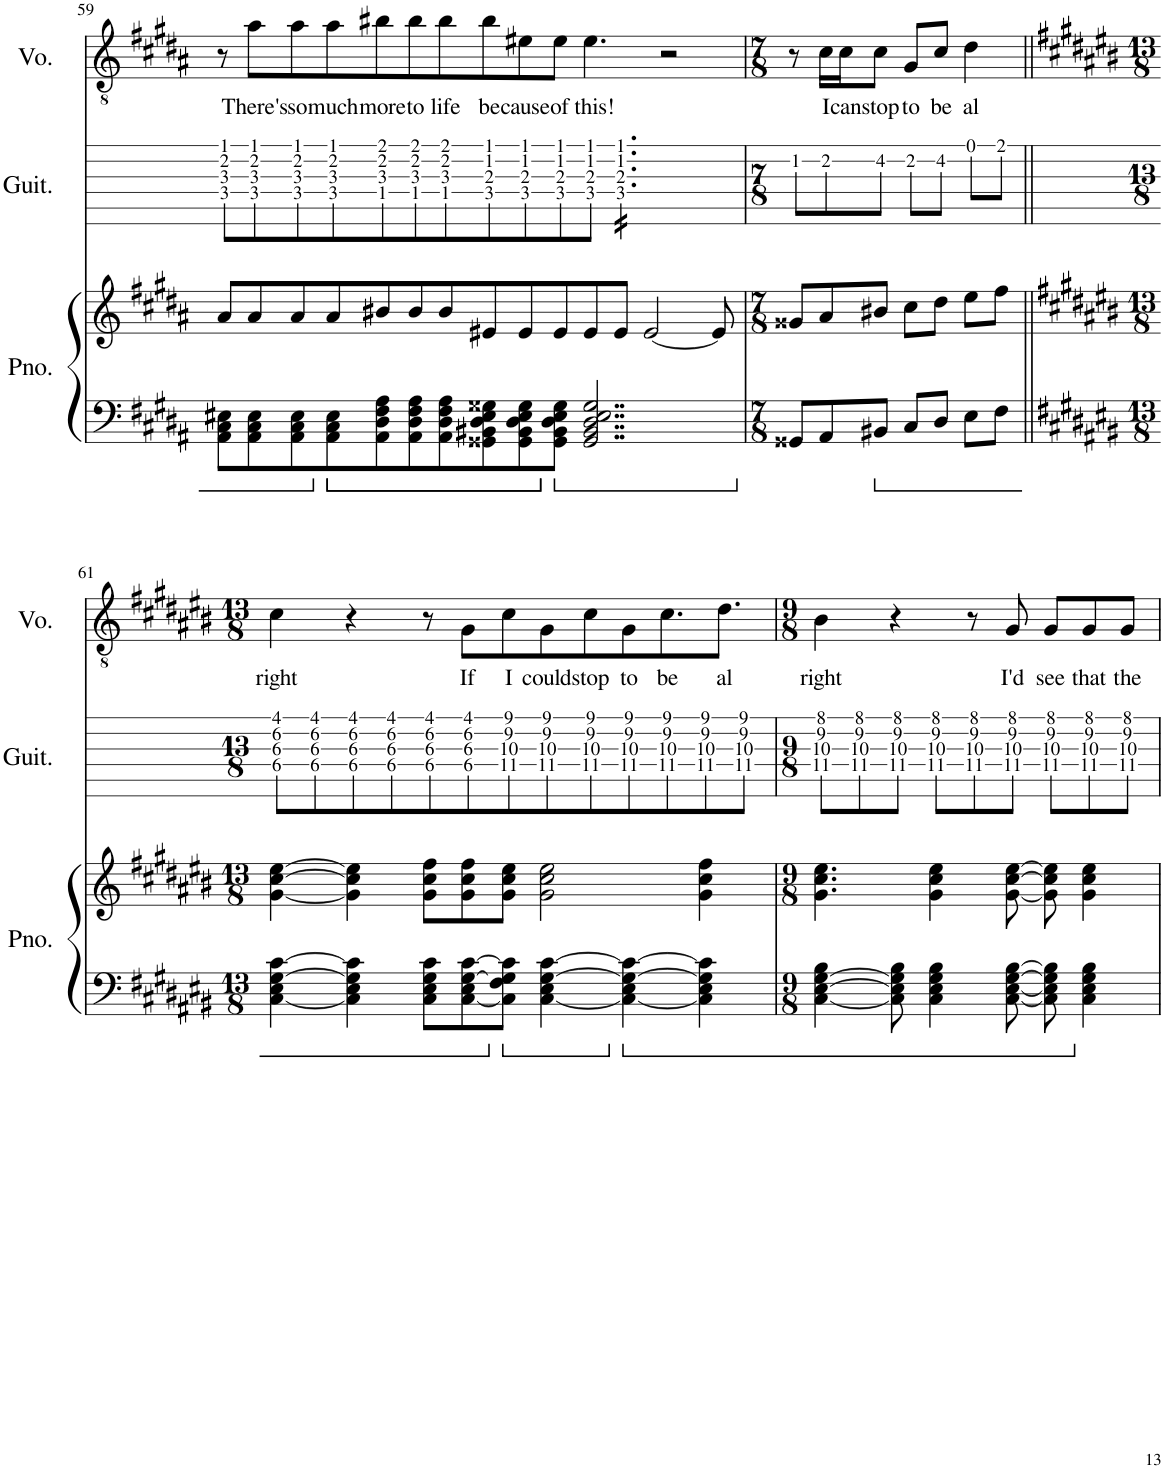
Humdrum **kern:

**kern	**kern	**kern	**kern	**text
*part3	*part3	*part2	*part1	*part1
*staff4	*staff3	*staff2	*staff1	*staff1
*I"Piano	*	*I"Acoustic Guitar	*I"Voice	*
*I'Pno.	*	*I'Guit.	*I'Vo.	*
!!LO:PB:g=z
*clefF4	*clefG2	*	*clefGv2	*
*k[f#c#g#d#a#]	*k[f#c#g#d#a#]	*k[f#c#g#d#a#]	*k[f#c#g#d#a#]	*
*M17/8	*M17/8	*M17/8	*M17/8	*
=59	=59	=59	=59	=59
8AA#\ 8C#\ 8E#X\L	8a#/L	8E#X\ 8A#\ 8c#\ 8e#X\L	8r	.
!	!	!	!	!LO:LY:b
8AA#\ 8C#\ 8E#\	8a#/	8E#\ 8A#\ 8c#\ 8e#\	8a#\L	There's
!	!	!	!	!LO:LY:b
8AA#\ 8C#\ 8E#\	8a#/	8E#\ 8A#\ 8c#\ 8e#\	8a#\	so
!	!	!	!	!LO:LY:b
8AA#\ 8C#\ 8E#\	8a#/	8E#\ 8A#\ 8c#\ 8e#\	8a#\	much
!	!	!	!	!LO:LY:b
8AA#\ 8D#\ 8F#\ 8A#\	8b#X/	8D#\ 8A#\ 8c#\ 8f#\	8b#X\	more
!	!	!	!	!LO:LY:b
8AA#\ 8D#\ 8F#\ 8A#\	8b#/	8D#\ 8A#\ 8c#\ 8f#\	8b#\	to
!	!	!	!	!LO:LY:b
8AA#\ 8D#\ 8F#\ 8A#\	8b#/	8D#\ 8A#\ 8c#\ 8f#\	8b#\	life
!	!	!	!	!LO:LY:b
8GG##X\ 8BB#X\ 8D#\ 8E#\ 8G##X\	8e#X/	8E#\ 8G##X\ 8B#X\ 8e#\	8b#\	be
!	!	!	!	!LO:LY:b
8GG##\ 8BB#\ 8D#\ 8E#\ 8G##\	8e#/	8E#\ 8G##\ 8B#\ 8e#\	8e#X\	cause
!	!	!	!	!LO:LY:b
8GG##\ 8BB#\ 8D#\ 8E#\ 8G##\J	8e#/	8E#\ 8G##\ 8B#\ 8e#\	8e#\J	of
!	!	!	!	!LO:LY:b
2..GG##/ 2..BB#/ 2..D#/ 2..E#/ 2..G##/	8e#/	8E#\ 8G##\ 8B#\ 8e#\J	4.e#\	this!
.	8e#/J	2.E#\ 2.G##\ 2.B#\ 2.e#\	.	.
.	[2e#/	.	.	.
.	.	.	2r	.
.	8e#/]	.	.	.
=60	=60	=60	=60	=60
*M7/8	*M7/8	*M7/8	*M7/8	*
8GG##X/L	8g##X/L	8B#X\L	8r	.
!	!	!	!	!LO:LY:b
8AA#/	8a#/	8c#\	16c#\LL	I
!	!	!	!	!LO:LY:b
.	.	.	16c#\J	can
!	!	!	!	!LO:LY:b
8BB#X/J	8b#X/J	8d#\J	8c#\J	stop
!	!	!	!	!LO:LY:b
8C#/L	8cc#\L	8c#\L	8G#/L	to
!	!	!	!	!LO:LY:b
8D#/J	8dd#\J	8d#\J	8c#/J	be
!	!	!	!	!LO:LY:b
8E\L	8ee\L	8e\L	4d#\	al
8F#\J	8ff#\J	8f#\J	.	.
!!LO:LB:g=z
=61||	=61||	=61||	=61||	=61||
*k[f#c#g#d#a#e#b#]	*k[f#c#g#d#a#e#b#]	*k[f#c#g#d#a#e#b#]	*k[f#c#g#d#a#e#b#]	*
*M13/8	*M13/8	*M13/8	*M13/8	*
!	!	!	!	!LO:LY:b
[4C#\ 4E#\ [4G#\ [4c#\	[4g#\ [4cc#\ [4ee#\	8G#\ 8c#\ 8e#\ 8g#\L	4c#\	right
.	.	8G#\ 8c#\ 8e#\ 8g#\	.	.
4C#\] 4E#\ 4G#\] 4c#\]	4g#\] 4cc#\] 4ee#\]	8G#\ 8c#\ 8e#\ 8g#\	4r	.
.	.	8G#\ 8c#\ 8e#\ 8g#\	.	.
8C#\ 8E#\ 8G#\ 8c#\L	8g#\ 8cc#\ 8ff#\L	8G#\ 8c#\ 8e#\ 8g#\	8r	.
!	!	!	!	!LO:LY:b
[8C#\ 8E#\ [8G#\ [8c#\	8g#\ 8cc#\ 8ff#\	8G#\ 8c#\ 8e#\ 8g#\	8G#\L	If
!	!	!	!	!LO:LY:b
8C#\] 8F#\ 8G#\] 8c#\]J	8g#\ 8cc#\ 8ee#\J	8c#\ 8e#\ 8g#\ 8cc#\	8c#\	I
!	!	!	!	!LO:LY:b
[4C#\ 4E#\ [4G#\ [4c#\	2g#\ 2cc#\ 2ee#\	8c#\ 8e#\ 8g#\ 8cc#\	8G#\	could
!	!	!	!	!LO:LY:b
.	.	8c#\ 8e#\ 8g#\ 8cc#\	8c#\	stop
!	!	!	!	!LO:LY:b
4C#\_ 4E#\ 4G#\_ 4c#\_	.	8c#\ 8e#\ 8g#\ 8cc#\	8G#\	to
!	!	!	!	!LO:LY:b
.	.	8c#\ 8e#\ 8g#\ 8cc#\	8.c#\	be
4C#\] 4E#\ 4G#\] 4c#\]	4g#\ 4cc#\ 4ff#\	8c#\ 8e#\ 8g#\ 8cc#\	.	.
!	!	!	!	!LO:LY:b
.	.	.	8.d#\J	al
.	.	8c#\ 8e#\ 8g#\ 8cc#\J	.	.
=62	=62	=62	=62	=62
*M9/8	*M9/8	*M9/8	*M9/8	*
!	!	!	!	!LO:LY:b
[4C#\ [4E#\ [4G#\ 4B#\	4.g#\ 4.cc#\ 4.ee#\	8c#\ 8e#\ 8g#\ 8b#\L	4B#\	right
.	.	8c#\ 8e#\ 8g#\ 8b#\	.	.
8C#\] 8E#\] 8G#\] 8B#\	.	8c#\ 8e#\ 8g#\ 8b#\J	4r	.
4C#\ 4E#\ 4G#\ 4B#\	4g#\ 4cc#\ 4ee#\	8c#\ 8e#\ 8g#\ 8b#\L	.	.
.	.	8c#\ 8e#\ 8g#\ 8b#\	8r	.
!	!	!	!	!LO:LY:b
[8C#\ [8E#\ [8G#\ [8B#\	[8g#\ [8cc#\ [8ee#\	8c#\ 8e#\ 8g#\ 8b#\J	8G#/	I'd
!	!	!	!	!LO:LY:b
8C#\] 8E#\] 8G#\] 8B#\]	8g#\] 8cc#\] 8ee#\]	8c#\ 8e#\ 8g#\ 8b#\L	8G#/L	see
!	!	!	!	!LO:LY:b
4C#\ 4E#\ 4G#\ 4B#\	4g#\ 4cc#\ 4ee#\	8c#\ 8e#\ 8g#\ 8b#\	8G#/	that
!	!	!	!	!LO:LY:b
.	.	8c#\ 8e#\ 8g#\ 8b#\J	8G#/J	the
=	=	=	=	=
*-	*-	*-	*-	*-
